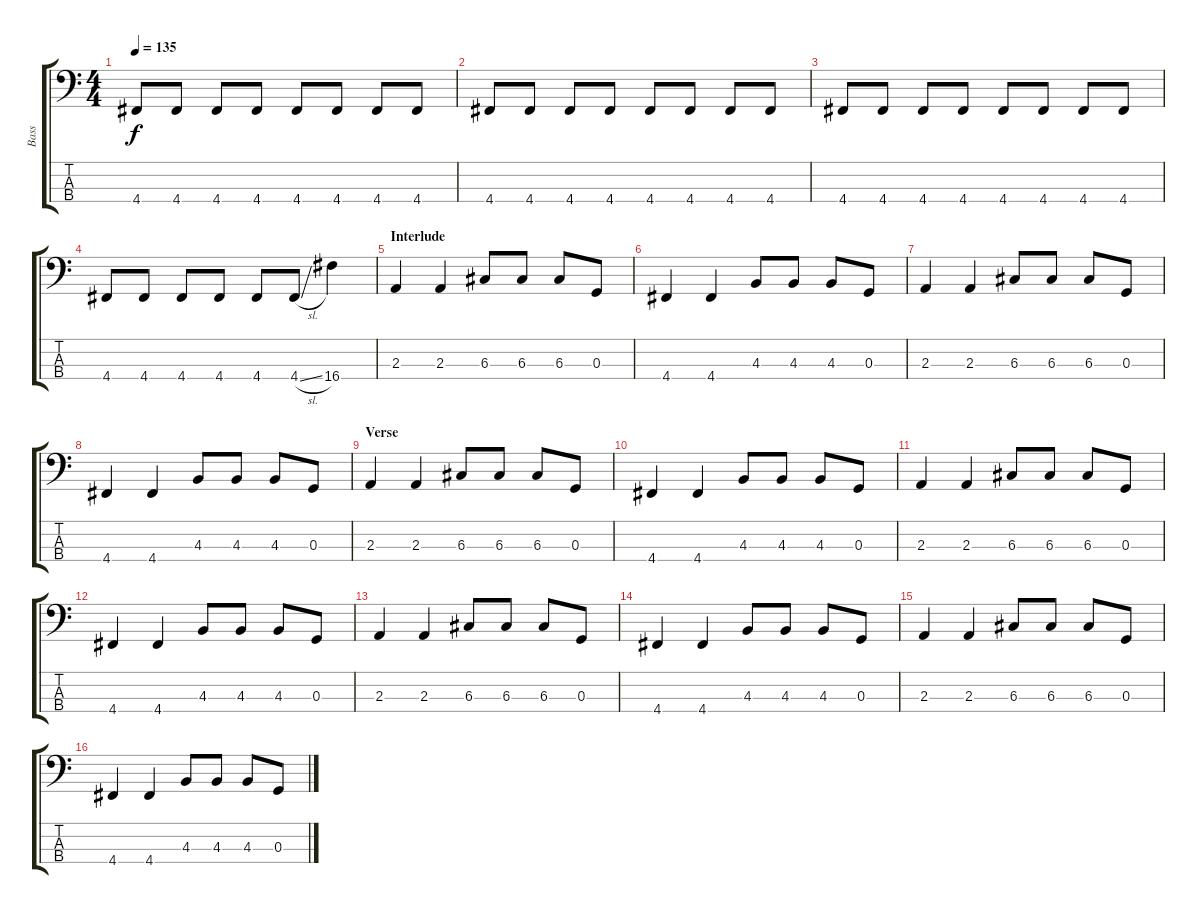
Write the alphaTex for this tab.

\track ("Bass" "Bass") {instrument electricbassfinger}
\staff {score tabs}
\tuning (F2 C2 G1 D1) {hide}
\ts (4 4)
\tempo 135
\clef f4
\ks c
4.4.8{dy f} 4.4.8 4.4.8 4.4.8 4.4.8 4.4.8 4.4.8 4.4.8 |
4.4.8 4.4.8 4.4.8 4.4.8 4.4.8 4.4.8 4.4.8 4.4.8 |
4.4.8 4.4.8 4.4.8 4.4.8 4.4.8 4.4.8 4.4.8 4.4.8 |
4.4.8 4.4.8 4.4.8 4.4.8 4.4.8 4.4{sl}.8 16.4.4 |
\section ("" "Interlude")
2.3.4 2.3.4 6.3.8 6.3.8 6.3.8 0.3.8 |
4.4.4 4.4.4 4.3.8 4.3.8 4.3.8 0.3.8 |
2.3.4 2.3.4 6.3.8 6.3.8 6.3.8 0.3.8 |
4.4.4 4.4.4 4.3.8 4.3.8 4.3.8 0.3.8 |
\section ("" "Verse")
2.3.4 2.3.4 6.3.8 6.3.8 6.3.8 0.3.8 |
4.4.4 4.4.4 4.3.8 4.3.8 4.3.8 0.3.8 |
2.3.4 2.3.4 6.3.8 6.3.8 6.3.8 0.3.8 |
4.4.4 4.4.4 4.3.8 4.3.8 4.3.8 0.3.8 |
2.3.4 2.3.4 6.3.8 6.3.8 6.3.8 0.3.8 |
4.4.4 4.4.4 4.3.8 4.3.8 4.3.8 0.3.8 |
2.3.4 2.3.4 6.3.8 6.3.8 6.3.8 0.3.8 |
4.4.4 4.4.4 4.3.8 4.3.8 4.3.8 0.3.8
